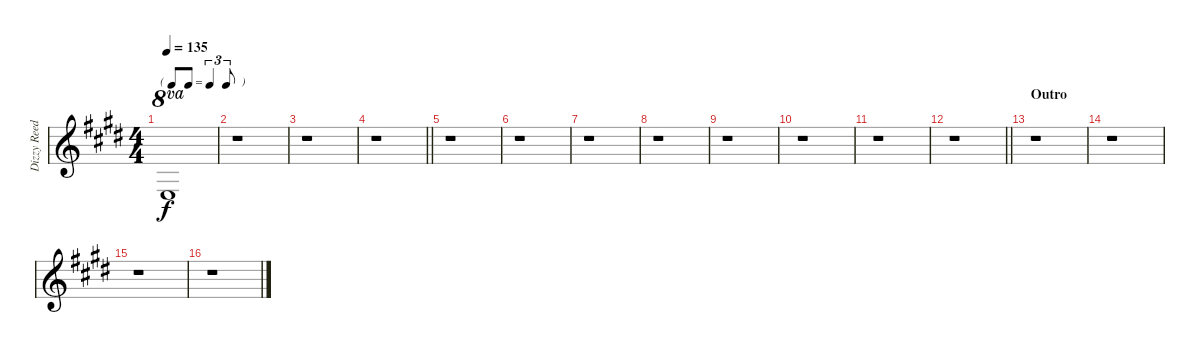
\track ("Dizzy Reed - Keyboards" "Dizzy Reed") {instrument drawbarorgan}
\staff {score}
\tuning (E4 B3 G3 D3 A2 E2) {hide}
\ts (4 4)
\tf triplet8th
\tempo 135
\clef g2
\ks e
9.3.1{ot 8va dy f} |
r.1 |
r.1 |
\barLineRight lightlight
r.1 |
\section ("" "")
r.1 |
r.1 |
r.1 |
r.1 |
r.1 |
r.1 |
r.1 |
\barLineRight lightlight
r.1 |
\section ("" "Outro")
r.1 |
r.1 |
r.1 |
r.1
